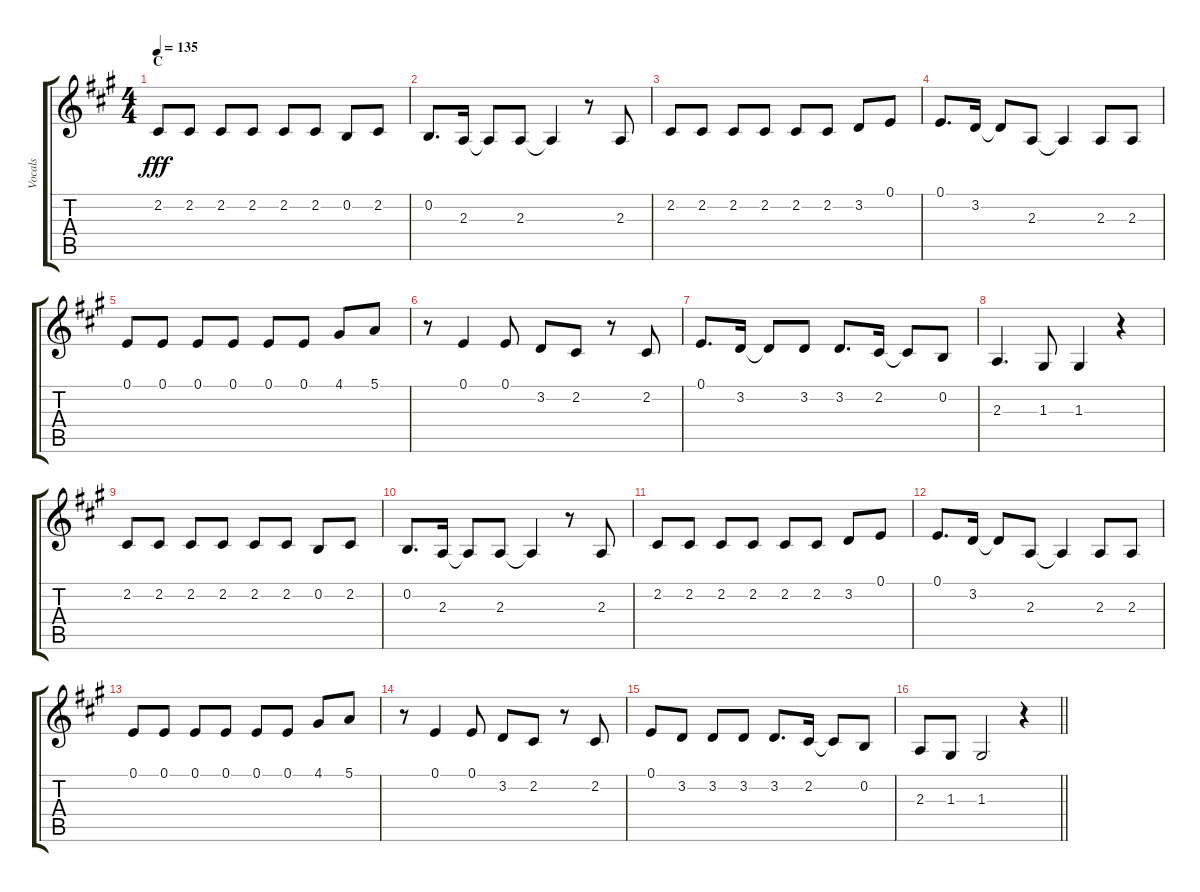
\track ("Vocals" "Vocals") {instrument voiceoohs}
\staff {score tabs}
\tuning (E4 B3 G3 D3 A2 E2) {hide}
\ts (4 4)
\section ("" "C")
\tempo 135
\clef g2
\ks a
2.2.8{dy fff} 2.2.8 2.2.8 2.2.8 2.2.8 2.2.8 0.2.8 2.2.8 |
0.2.8{d} 2.3.16 2.3{t}.8 2.3.8 2.3{t}.4 r.8 2.3.8 |
2.2.8 2.2.8 2.2.8 2.2.8 2.2.8 2.2.8 3.2.8 0.1.8 |
0.1.8{d} 3.2.16 3.2{t}.8 2.3.8 2.3{t}.4 2.3.8 2.3.8 |
0.1.8 0.1.8 0.1.8 0.1.8 0.1.8 0.1.8 4.1.8 5.1.8 |
r.8 0.1.4 0.1.8 3.2.8 2.2.8 r.8 2.2.8 |
0.1.8{d} 3.2.16 3.2{t}.8 3.2.8 3.2.8{d} 2.2.16 2.2{t}.8 0.2.8 |
2.3.4{d} 1.3.8 1.3.4 r.4 |
2.2.8 2.2.8 2.2.8 2.2.8 2.2.8 2.2.8 0.2.8 2.2.8 |
0.2.8{d} 2.3.16 2.3{t}.8 2.3.8 2.3{t}.4 r.8 2.3.8 |
2.2.8 2.2.8 2.2.8 2.2.8 2.2.8 2.2.8 3.2.8 0.1.8 |
0.1.8{d} 3.2.16 3.2{t}.8 2.3.8 2.3{t}.4 2.3.8 2.3.8 |
0.1.8 0.1.8 0.1.8 0.1.8 0.1.8 0.1.8 4.1.8 5.1.8 |
r.8 0.1.4 0.1.8 3.2.8 2.2.8 r.8 2.2.8 |
0.1.8 3.2.8 3.2.8 3.2.8 3.2.8{d} 2.2.16 2.2{t}.8 0.2.8 |
\barLineRight lightlight
2.3.8 1.3.8 1.3.2 r.4
